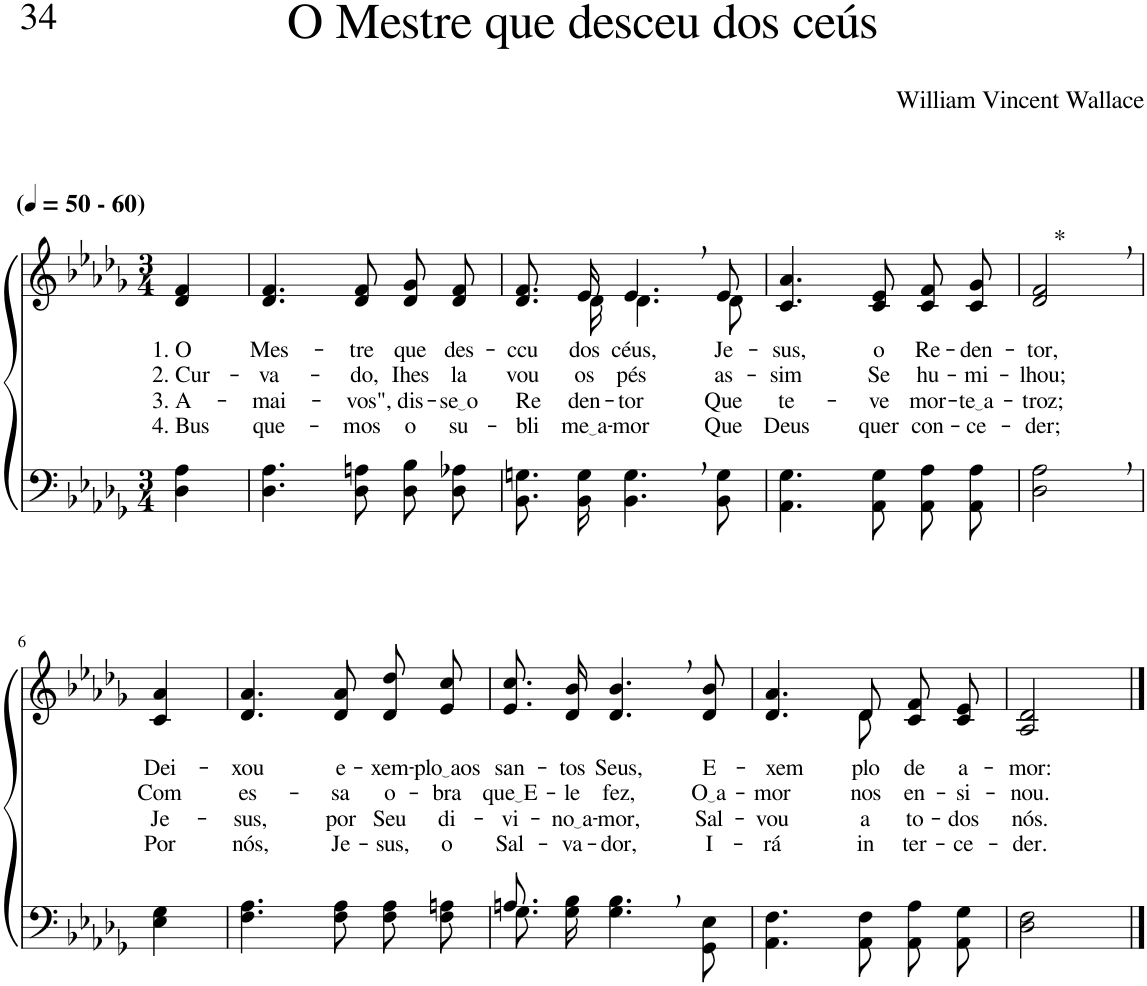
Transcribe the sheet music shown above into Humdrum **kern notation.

**kern	**kern	**text	**text	**text	**text	**harte
*part2	*part1	*part1	*part1	*part1	*part1	*part1
*staff2	*staff1	*staff1	*staff1	*staff1	*staff1	*
*I"Parte III e IV	*I"Parte I e II	*	*	*	*	*
*clefF4	*clefG2	*	*	*	*	*
*Trd-1c-2	*Trd-1c-2	*	*	*	*	*
*k[b-e-a-d-g-]	*k[b-e-a-d-g-]	*	*	*	*	*
*M3/4	*M3/4	*	*	*	*	*
*MM50	*MM50	*	*	*	*	*
=1	=1	=1	=1	=1	=1	=1
!	!LO:TX:a:B:t=(	!	!	!	!	!
!	!LO:TX:a:B:t=- 60)	!	!	!	!	!
!	!	!LO:LY:b	!LO:LY:b	!LO:LY:b	!LO:LY:b	!
4D-\ 4A-\	4d-/ 4f/	1. O	2. Cur-	3. A-	4. Bus	.
=2	=2	=2	=2	=2	=2	=2
!	!	!LO:LY:b	!LO:LY:b	!LO:LY:b	!LO:LY:b	!
4.D-\ 4.A-\	4.d-/ 4.f/	Mes-	-va-	-mai-	que-	.
!	!	!LO:LY:b	!LO:LY:b	!LO:LY:b	!LO:LY:b	!
8D-\ 8An\	8d-/ 8f/	-tre	-do,	-vos",	-mos	.
!	!	!LO:LY:b	!LO:LY:b	!LO:LY:b	!LO:LY:b	!
8D-\ 8B-\L	8d-/ 8g-/L	que	Ihes	dis-	o	.
!	!	!LO:LY:b	!LO:LY:b	!LO:LY:b	!LO:LY:b	!
8D-\ 8A-X\J	8d-/ 8f/J	des-	la	se o	su-	.
=3	=3	=3	=3	=3	=3	=3
!	!	!LO:LY:b	!LO:LY:b	!LO:LY:b	!LO:LY:b	!
*	*^	*	*	*	*	*
8.BB-\ 8.Gn\L	8.d-/ 8.f/L	8.ryy	-ccu	vou	Re-	-bli-	.
!	!	!	!LO:LY:b	!LO:LY:b	!LO:LY:b	!LO:LY:b	!
16BB-\ 16G\Jk	16e-/Jk	16d-\	dos	os	-den-	me a	.
!	!	!	!LO:LY:b	!LO:LY:b	!LO:LY:b	!LO:LY:b	!
4.BB-\, 4.G\,	4.e-,/	4.d-\	céus,	pés	-tor	-mor	.
!	!	!	!LO:LY:b	!LO:LY:b	!LO:LY:b	!LO:LY:b	!
8BB-\ 8G\	8e-/	8d-\	Je-	as-	Que	Que	.
=4	=4	=4	=4	=4	=4	=4	=4
!	!	!	!LO:LY:b	!LO:LY:b	!LO:LY:b	!LO:LY:b	!
*	*v	*v	*	*	*	*	*
4.AA-\ 4.G-\	4.c/ 4.a-/	-sus,	-sim	te-	Deus	.
!	!	!LO:LY:b	!LO:LY:b	!LO:LY:b	!LO:LY:b	!
8AA-\ 8G-\	8c/ 8e-/	o	Se	-ve	quer	.
!	!	!LO:LY:b	!LO:LY:b	!LO:LY:b	!LO:LY:b	!
8AA-\ 8A-\L	8c/ 8f/L	Re-	hu-	mor-	con-	.
!	!	!LO:LY:b	!LO:LY:b	!LO:LY:b	!LO:LY:b	!
8AA-\ 8A-\J	8c/ 8g-/J	-den-	-mi-	te a	-ce-	.
=5	=5	=5	=5	=5	=5	=5
!	!	!LO:LY:b	!LO:LY:b	!LO:LY:b	!LO:LY:b	!LO:H:kt=*
2D-\, 2A-\,	2d-/, 2f/,	-tor,	-lhou;	-troz;	-der;	N
!!LO:LB:g=z
=6	=6	=6	=6	=6	=6	=6
!	!	!LO:LY:b	!LO:LY:b	!LO:LY:b	!LO:LY:b	!
4E-\ 4G-\	4c/ 4a-/	Dei-	Com	Je-	Por	.
=7	=7	=7	=7	=7	=7	=7
!	!	!LO:LY:b	!LO:LY:b	!LO:LY:b	!LO:LY:b	!
4.F\ 4.A-\	4.d-/ 4.a-/	-xou	es-	-sus,	nós,	.
!	!	!LO:LY:b	!LO:LY:b	!LO:LY:b	!LO:LY:b	!
8F\ 8A-\	8d-/ 8a-/	e-	-sa	por	Je-	.
!	!	!LO:LY:b	!LO:LY:b	!LO:LY:b	!LO:LY:b	!
8F\ 8A-\L	8d-/ 8dd-/L	-xem-	o-	Seu	-sus,	.
!	!	!LO:LY:b	!LO:LY:b	!LO:LY:b	!LO:LY:b	!
8F\ 8An\J	8e-/ 8cc/J	plo aos	-bra	di-	o	.
=8	=8	=8	=8	=8	=8	=8
*^	*	*	*	*	*	*
!	!	!	!LO:LY:b	!LO:LY:b	!LO:LY:b	!LO:LY:b	!
8.An/	8.G-\L	8.e-/ 8.cc/L	san-	que E	-vi-	Sal-	.
!	!	!	!LO:LY:b	!LO:LY:b	!LO:LY:b	!LO:LY:b	!
2ryy	16G-\ 16B-\Jk	16d-/ 16b-/Jk	-tos	-le	no a	-va-	.
!	!	!	!LO:LY:b	!LO:LY:b	!LO:LY:b	!LO:LY:b	!
.	4.G-\ 4.B-\	4.d-/, 4.b-/,	Seus,	fez,	-mor,	-dor,	.
!	!	!	!LO:LY:b	!LO:LY:b	!LO:LY:b	!LO:LY:b	!
.	8GG-\ 8E-\	8d-/ 8b-/	E-	O a	Sal-	I-	.
16ryy	.	.	.	.	.	.	.
*v	*v	*	*	*	*	*	*
=9	=9	=9	=9	=9	=9	=9
!	!	!LO:LY:b	!LO:LY:b	!LO:LY:b	!LO:LY:b	!
*	*^	*	*	*	*	*
4.AA-\ 4.F\	4.d-/ 4.a-/	4.ryy	-xem-	-mor	-vou	-rá	.
!	!	!	!LO:LY:b	!LO:LY:b	!LO:LY:b	!LO:LY:b	!
8AA-\ 8F\	8d-/	8d-\	-plo	nos	a	in-	.
!	!	!	!LO:LY:b	!LO:LY:b	!LO:LY:b	!LO:LY:b	!
8AA-\ 8A-\L	8c/ 8f/L	4ryy	de	en-	to-	-ter-	.
!	!	!	!LO:LY:b	!LO:LY:b	!LO:LY:b	!LO:LY:b	!
8AA-\ 8G-\J	8c/ 8e-/J	.	a-	-si-	-dos	-ce-	.
*	*v	*v	*	*	*	*	*
=10	=10	=10	=10	=10	=10	=10
!	!	!LO:LY:b	!LO:LY:b	!LO:LY:b	!LO:LY:b	!
2D-\ 2F\	2A-/ 2d-/	-mor:	-nou.	nós.	-der.	.
==	==	==	==	==	==	==
*-	*-	*-	*-	*-	*-	*-
